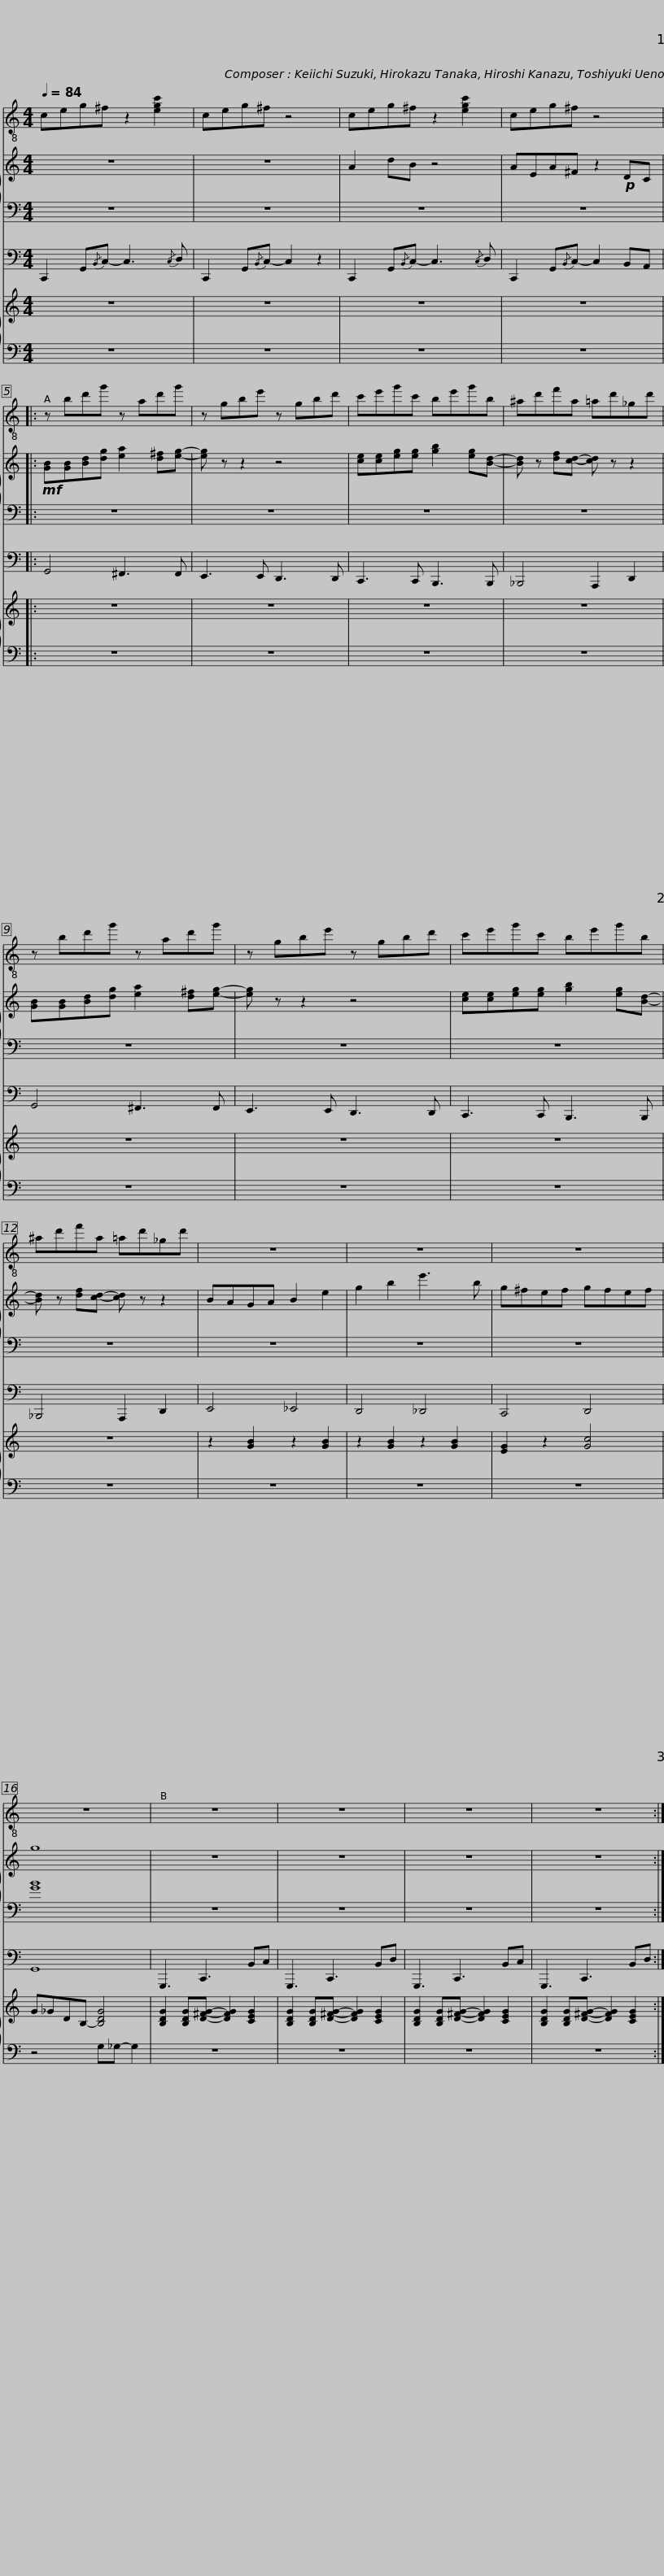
X:1
%%score 1 { 2 | 3 } 4 { 5 | 6 }
L:1/8
Q:1/4=84
M:4/4
I:linebreak $
K:C
V:1 treble-8
V:2 treble
V:3 bass
V:4 bass
V:5 treble
V:6 bass
V:1
 ceg^f z2 [egc']2 | ceg^f z4 | ceg^f z2 [egc']2 | ceg^f z4 |:$ z bd'g' z ad'g' | %5
 z gbe' z gbd' | c'e'g'c' be'g'b |$ ^ad'f'a =ad'_gd' | z bd'g' z ad'g' | z gbe' z gbd' | %10
 c'e'g'c' be'g'b |$ ^ad'f'a =ad'_gd' | z8 | z8 | z8 | %15
 z8 |$ z8 | z8 | z8 | z8 :| %20
V:2
 z8 | z8 | A2 dB z4 | AEA^F z2!p! DC |:$!mf! [GB][GB][Bd][dg] [ea]2 [d^f][eg]- | %5
 [eg] z z2 z4 | [ce][ce][eg][eg] [gb]2 [eg][Bd]- |$ [Bd] z [df][cd]- [cd] z z2 | [GB][GB][Bd][dg] [ea]2 [d^f][eg]- | [eg] z z2 z4 | %10
 [ce][ce][eg][eg] [gb]2 [eg][Bd]- |$ [Bd] z [df][cd]- [cd] z z2 | BAGA B2 e2 | g2 b2 e'3 b | g^fef gfef | %15
 g8 |$ z8 | z8 | z8 | z8 :| %20
V:3
 z8 | z8 | z8 | z8 |:$ z8 | %5
 z8 | z8 |$ z8 | z8 | z8 | %10
 z8 |$ z8 | z8 | z8 | z8 | %15
 [GB]8 |$ z8 | z8 | z8 | z8 :| %20
V:4
 C,,2 G,,{/B,,}C,- C,3{/C,} D, | C,,2 G,,{/B,,}C,- C,2 z2 | C,,2 G,,{/B,,}C,- C,3{/C,} D, | C,,2 G,,{/B,,}C,- C,2 B,,A,, |:$ G,,4 ^F,,3 F,, | %5
 E,,3 E,, D,,3 D,, | C,,3 C,, B,,,3 B,,, |$ _B,,,4 A,,,2 D,,2 | G,,4 ^F,,3 F,, | E,,3 E,, D,,3 D,, | %10
 C,,3 C,, B,,,3 B,,, |$ _B,,,4 A,,,2 D,,2 | E,,4 _E,,4 | D,,4 _D,,4 | C,,4 D,,4 | %15
 G,,8 |$ G,,,3 C,,3 B,,C, | G,,,3 C,,3 B,,D, | G,,,3 C,,3 B,,C, | G,,,3 C,,3 B,,D, :| %20
V:5
 z8 | z8 | z8 | z8 |:$ z8 | %5
 z8 | z8 |$ z8 | z8 | z8 | %10
 z8 |$ z8 | z2 [GB]2 z2 [GB]2 | z2 [GB]2 z2 [GB]2 | [EG]2 z2 [Gc]4 | %15
 G_G-D-B,- [B,DG]4 |$ [B,DG]2 [B,DG][D^FG]- [DFG]2 [CEG]2 | [B,DG]2 [B,DG][D^FG]- [DFG]2 [CEG]2 | [B,DG]2 [B,DG][D^FG]- [DFG]2 [CEG]2 | [B,DG]2 [B,DG][D^FG]- [DFG]2 [CEG]2 :| %20
V:6
 z8 | z8 | z8 | z8 |:$ z8 | %5
 z8 | z8 |$ z8 | z8 | z8 | %10
 z8 |$ z8 | z8 | z8 | z8 | %15
 z4 G,_G,- G,2 |$ z8 | z8 | z8 | z8 :| %20
